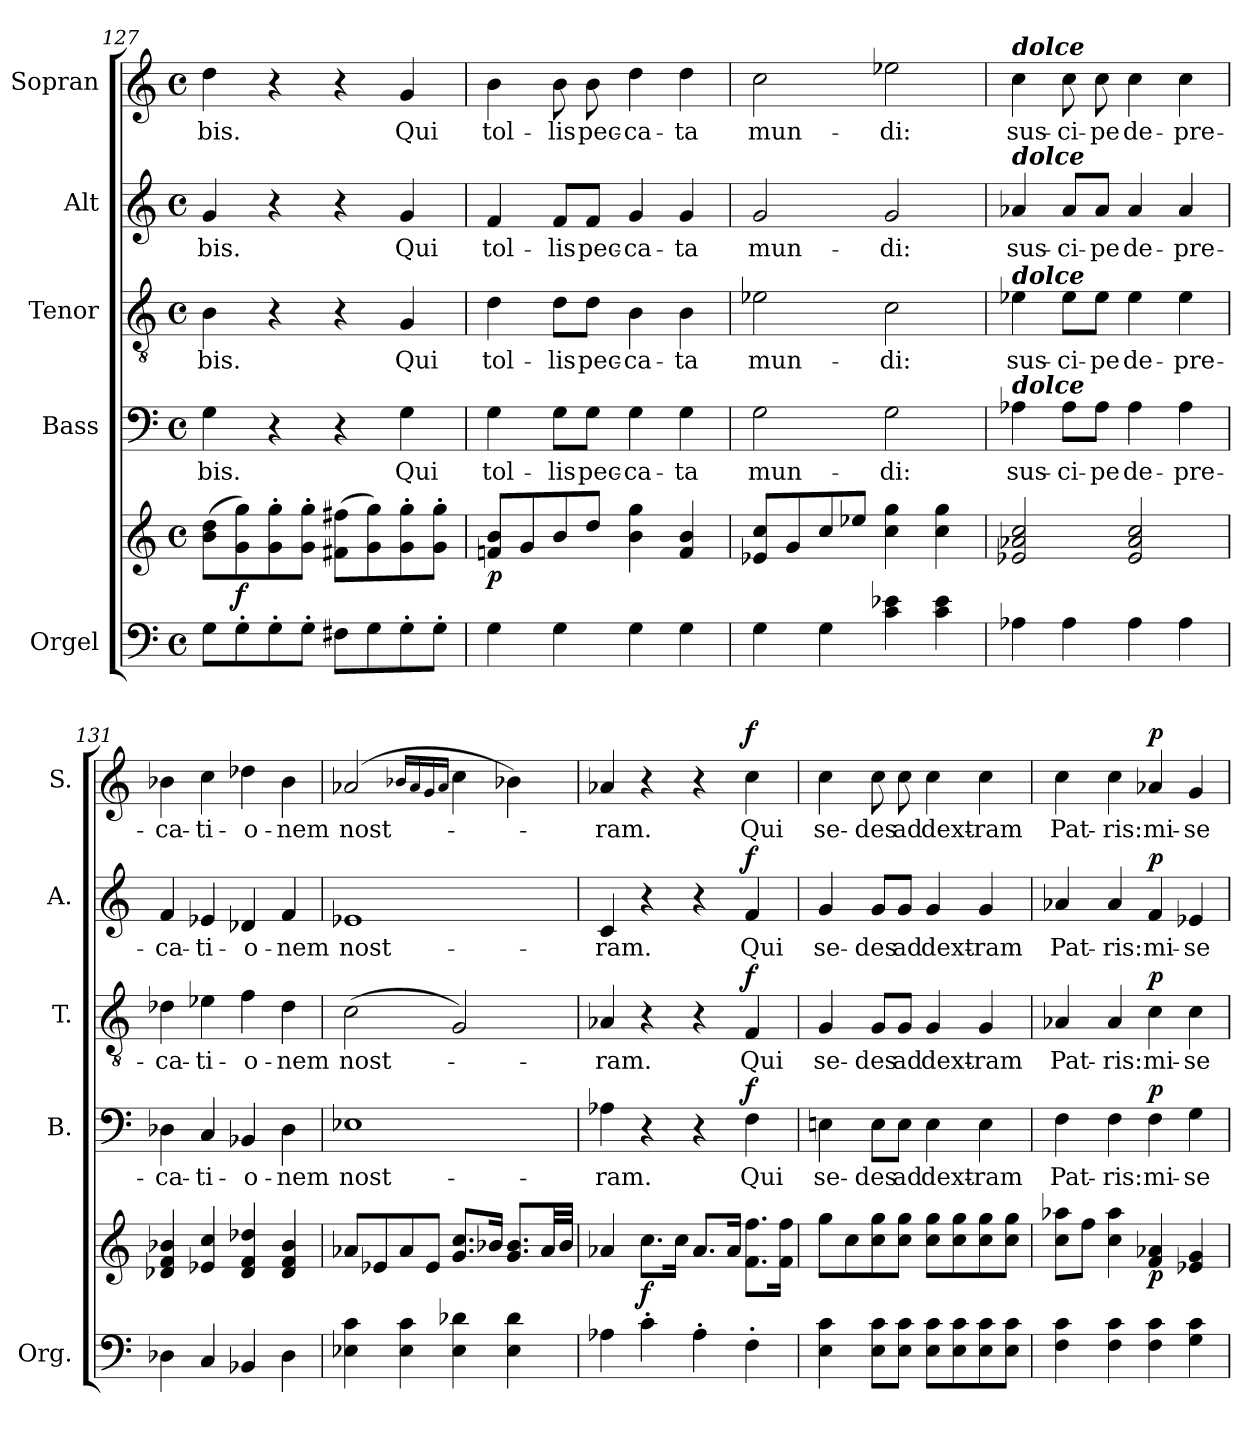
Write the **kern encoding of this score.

**kern	**kern	**dynam	**kern	**text	**dynam	**kern	**text	**dynam	**kern	**text	**dynam	**kern	**text	**dynam
*part5	*part5	*part5	*part4	*part4	*part4	*part3	*part3	*part3	*part2	*part2	*part2	*part1	*part1	*part1
*staff6	*staff5	*staff5/6	*staff4	*staff4	*staff4	*staff3	*staff3	*staff3	*staff2	*staff2	*staff2	*staff1	*staff1	*staff1
*I"Orgel	*	*	*I"Bass	*	*	*I"Tenor	*	*	*I"Alt	*	*	*I"Sopran	*	*
*I'Org.	*	*	*I'B.	*	*	*I'T.	*	*	*I'A.	*	*	*I'S.	*	*
*clefF4	*clefG2	*	*clefF4	*	*	*clefGv2	*	*	*clefG2	*	*	*clefG2	*	*
*k[]	*k[]	*	*k[]	*	*	*k[]	*	*	*k[]	*	*	*k[]	*	*
*C:	*C:	*	*C:	*	*	*C:	*	*	*C:	*	*	*C:	*	*
*M4/4	*M4/4	*	*M4/4	*	*	*M4/4	*	*	*M4/4	*	*	*M4/4	*	*
*met(c)	*met(c)	*	*met(c)	*	*	*met(c)	*	*	*met(c)	*	*	*met(c)	*	*
=127	=127	=127	=127	=127	=127	=127	=127	=127	=127	=127	=127	=127	=127	=127
!	!	!	!	!LO:LY:b	!	!	!LO:LY:b	!	!	!LO:LY:b	!	!	!LO:LY:b	!
8G\L	(>8b\ 8dd\L	.	4G\	-bis.	.	4B\	-bis.	.	4g/	-bis.	.	4dd\	-bis.	.
!	!	!LO:DY:b	!	!	!	!	!	!	!	!	!	!	!	!
8G'>\	8g\ 8gg\)	f	.	.	.	.	.	.	.	.	.	.	.	.
8G'>\	8g\'> 8gg\'>	.	4r	.	.	4r	.	.	4r	.	.	4r	.	.
8G'>\J	8g\'> 8gg\'>J	.	.	.	.	.	.	.	.	.	.	.	.	.
8F#X\L	(>8f#X\ 8ff#X\L	.	4r	.	.	4r	.	.	4r	.	.	4r	.	.
8G\	8g\ 8gg\)	.	.	.	.	.	.	.	.	.	.	.	.	.
!	!	!	!	!LO:LY:b	!	!	!LO:LY:b	!	!	!LO:LY:b	!	!	!LO:LY:b	!
8G'>\	8g\'> 8gg\'>	.	4G\	Qui	.	4G/	Qui	.	4g/	Qui	.	4g/	Qui	.
8G'>\J	8g\'> 8gg\'>J	.	.	.	.	.	.	.	.	.	.	.	.	.
=128	=128	=128	=128	=128	=128	=128	=128	=128	=128	=128	=128	=128	=128	=128
!	!	!LO:DY:b	!	!LO:LY:b	!	!	!LO:LY:b	!	!	!LO:LY:b	!	!	!LO:LY:b	!
4G\	8fn/ 8b/L	p	4G\	tol-	.	4d\	tol-	.	4f/	tol-	.	4b\	tol-	.
.	8g/	.	.	.	.	.	.	.	.	.	.	.	.	.
!	!	!	!	!LO:LY:b	!	!	!LO:LY:b	!	!	!LO:LY:b	!	!	!LO:LY:b	!
4G\	8b/	.	8G\L	-lis	.	8d\L	-lis	.	8f/L	-lis	.	8b\	-lis	.
!	!	!	!	!LO:LY:b	!	!	!LO:LY:b	!	!	!LO:LY:b	!	!	!LO:LY:b	!
.	8dd/J	.	8G\J	pec-	.	8d\J	pec-	.	8f/J	pec-	.	8b\	pec-	.
!	!	!	!	!LO:LY:b	!	!	!LO:LY:b	!	!	!LO:LY:b	!	!	!LO:LY:b	!
4G\	4b\ 4gg\	.	4G\	-ca-	.	4B\	-ca-	.	4g/	-ca-	.	4dd\	-ca-	.
!	!	!	!	!LO:LY:b	!	!	!LO:LY:b	!	!	!LO:LY:b	!	!	!LO:LY:b	!
4G\	4f/ 4b/	.	4G\	-ta	.	4B\	-ta	.	4g/	-ta	.	4dd\	-ta	.
=129	=129	=129	=129	=129	=129	=129	=129	=129	=129	=129	=129	=129	=129	=129
!	!	!	!	!LO:LY:b	!	!	!LO:LY:b	!	!	!LO:LY:b	!	!	!LO:LY:b	!
4G\	8e-X/ 8cc/L	.	2G\	mun-	.	2e-X\	mun-	.	2g/	mun-	.	2cc\	mun-	.
.	8g/	.	.	.	.	.	.	.	.	.	.	.	.	.
4G\	8cc/	.	.	.	.	.	.	.	.	.	.	.	.	.
.	8ee-X/J	.	.	.	.	.	.	.	.	.	.	.	.	.
!	!	!	!	!LO:LY:b	!	!	!LO:LY:b	!	!	!LO:LY:b	!	!	!LO:LY:b	!
4c\ 4e-X\	4cc\ 4gg\	.	2G\	-di:	.	2c\	-di:	.	2g/	-di:	.	2ee-X\	-di:	.
4c\ 4e-\	4cc\ 4gg\	.	.	.	.	.	.	.	.	.	.	.	.	.
!!LO:PB:g=z
=130	=130	=130	=130	=130	=130	=130	=130	=130	=130	=130	=130	=130	=130	=130
!	!	!	!	!	!	!	!	!	!	!	!	!LO:TX:a:Bi:t=dolce	!	!
!	!	!	!	!	!	!	!	!	!LO:TX:a:Bi:t=dolce	!	!	!	!	!
!	!	!	!	!	!	!LO:TX:a:Bi:t=dolce	!	!	!	!	!	!	!	!
!	!	!	!LO:TX:a:Bi:t=dolce	!	!	!	!	!	!	!	!	!	!	!
!	!	!	!	!LO:LY:b	!	!	!LO:LY:b	!	!	!LO:LY:b	!	!	!LO:LY:b	!
4A-X\	2e-X/ 2a-X/ 2cc/	.	4A-X\	sus-	.	4e-X\	sus-	.	4a-X/	sus-	.	4cc\	sus-	.
!	!	!	!	!LO:LY:b	!	!	!LO:LY:b	!	!	!LO:LY:b	!	!	!LO:LY:b	!
4A-\	.	.	8A-\L	-ci-	.	8e-\L	-ci-	.	8a-/L	-ci-	.	8cc\	-ci-	.
!	!	!	!	!LO:LY:b	!	!	!LO:LY:b	!	!	!LO:LY:b	!	!	!LO:LY:b	!
.	.	.	8A-\J	-pe	.	8e-\J	-pe	.	8a-/J	-pe	.	8cc\	-pe	.
!	!	!	!	!LO:LY:b	!	!	!LO:LY:b	!	!	!LO:LY:b	!	!	!LO:LY:b	!
4A-\	2e-/ 2a-/ 2cc/	.	4A-\	de-	.	4e-\	de-	.	4a-/	de-	.	4cc\	de-	.
!	!	!	!	!LO:LY:b	!	!	!LO:LY:b	!	!	!LO:LY:b	!	!	!LO:LY:b	!
4A-\	.	.	4A-\	-pre-	.	4e-\	-pre-	.	4a-/	-pre-	.	4cc\	-pre-	.
=131	=131	=131	=131	=131	=131	=131	=131	=131	=131	=131	=131	=131	=131	=131
!	!	!	!	!LO:LY:b	!	!	!LO:LY:b	!	!	!LO:LY:b	!	!	!LO:LY:b	!
4D-X\	4d-X/ 4f/ 4b-X/	.	4D-X\	-ca-	.	4d-X\	-ca-	.	4f/	-ca-	.	4b-X\	-ca-	.
!	!	!	!	!LO:LY:b	!	!	!LO:LY:b	!	!	!LO:LY:b	!	!	!LO:LY:b	!
4C/	4e-X/ 4cc/	.	4C/	-ti-	.	4e-X\	-ti-	.	4e-X/	-ti-	.	4cc\	-ti-	.
!	!	!	!	!LO:LY:b	!	!	!LO:LY:b	!	!	!LO:LY:b	!	!	!LO:LY:b	!
4BB-X/	4d-/ 4f/ 4dd-X/	.	4BB-X/	-o-	.	4f\	-o-	.	4d-X/	-o-	.	4dd-X\	-o-	.
!	!	!	!	!LO:LY:b	!	!	!LO:LY:b	!	!	!LO:LY:b	!	!	!LO:LY:b	!
4D-\	4d-/ 4f/ 4b-/	.	4D-\	-nem	.	4d-\	-nem	.	4f/	-nem	.	4b-\	-nem	.
=132	=132	=132	=132	=132	=132	=132	=132	=132	=132	=132	=132	=132	=132	=132
!	!	!	!	!LO:LY:b	!	!	!LO:LY:b	!	!	!LO:LY:b	!	!	!LO:LY:b	!
4E-X\ 4c\	8a-X/L	.	1E-X	nost-	.	(>2c\	nost-	.	1e-X	nost-	.	(2a-X/	nost-	.
.	8e-X/	.	.	.	.	.	.	.	.	.	.	.	.	.
4E-\ 4c\	8a-/	.	.	.	.	.	.	.	.	.	.	.	.	.
.	8e-/J	.	.	.	.	.	.	.	.	.	.	.	.	.
.	.	.	.	.	.	.	.	.	.	.	.	16qb-X/LL	.	.
.	.	.	.	.	.	.	.	.	.	.	.	16qa-/	.	.
.	.	.	.	.	.	.	.	.	.	.	.	16qg/	.	.
.	.	.	.	.	.	.	.	.	.	.	.	16qa-/JJ	.	.
4E-\ 4d-X\	8.g/ 8.cc/L	.	.	.	.	2G/)	.	.	.	.	.	4cc\	.	.
.	16b-X/Jk	.	.	.	.	.	.	.	.	.	.	.	.	.
4E-\ 4d-\	8.g/ 8.b-/L	.	.	.	.	.	.	.	.	.	.	4b-\)	.	.
.	32a-/LL	.	.	.	.	.	.	.	.	.	.	.	.	.
.	32b-/JJJ	.	.	.	.	.	.	.	.	.	.	.	.	.
=133	=133	=133	=133	=133	=133	=133	=133	=133	=133	=133	=133	=133	=133	=133
!	!	!	!	!LO:LY:b	!	!	!LO:LY:b	!	!	!LO:LY:b	!	!	!LO:LY:b	!
4A-X\	4a-X/	.	4A-X\	-ram.	.	4A-X/	-ram.	.	4c/	-ram.	.	4a-X/	-ram.	.
!	!	!LO:DY:b	!	!	!	!	!	!	!	!	!	!	!	!
4c'>\	8.cc\L	f	4r	.	.	4r	.	.	4r	.	.	4r	.	.
.	16cc\Jk	.	.	.	.	.	.	.	.	.	.	.	.	.
4A-'>\	8.a-/L	.	4r	.	.	4r	.	.	4r	.	.	4r	.	.
.	16a-/Jk	.	.	.	.	.	.	.	.	.	.	.	.	.
!	!	!	!	!LO:LY:b	!LO:DY:a	!	!LO:LY:b	!LO:DY:a	!	!LO:LY:b	!LO:DY:a	!	!LO:LY:b	!LO:DY:a
4F'>\	8.f\ 8.ff\L	.	4F\	Qui	f	4F/	Qui	f	4f/	Qui	f	4cc\	Qui	f
.	16f\ 16ff\Jk	.	.	.	.	.	.	.	.	.	.	.	.	.
=134	=134	=134	=134	=134	=134	=134	=134	=134	=134	=134	=134	=134	=134	=134
!	!	!	!	!LO:LY:b	!	!	!LO:LY:b	!	!	!LO:LY:b	!	!	!LO:LY:b	!
4E\ 4c\	8gg\L	.	4En\	se-	.	4G/	se-	.	4g/	se-	.	4cc\	se-	.
.	8cc\	.	.	.	.	.	.	.	.	.	.	.	.	.
!	!	!	!	!LO:LY:b	!	!	!LO:LY:b	!	!	!LO:LY:b	!	!	!LO:LY:b	!
8E\ 8c\L	8cc\ 8gg\	.	8E\L	-des	.	8G/L	-des	.	8g/L	-des	.	8cc\	-des	.
!	!	!	!	!LO:LY:b	!	!	!LO:LY:b	!	!	!LO:LY:b	!	!	!LO:LY:b	!
8E\ 8c\J	8cc\ 8gg\J	.	8E\J	ad	.	8G/J	ad	.	8g/J	ad	.	8cc\	ad	.
!	!	!	!	!LO:LY:b	!	!	!LO:LY:b	!	!	!LO:LY:b	!	!	!LO:LY:b	!
8E\ 8c\L	8cc\ 8gg\L	.	4E\	dext-	.	4G/	dext-	.	4g/	dext-	.	4cc\	dext-	.
8E\ 8c\	8cc\ 8gg\	.	.	.	.	.	.	.	.	.	.	.	.	.
!	!	!	!	!LO:LY:b	!	!	!LO:LY:b	!	!	!LO:LY:b	!	!	!LO:LY:b	!
8E\ 8c\	8cc\ 8gg\	.	4E\	-ram	.	4G/	-ram	.	4g/	-ram	.	4cc\	-ram	.
8E\ 8c\J	8cc\ 8gg\J	.	.	.	.	.	.	.	.	.	.	.	.	.
!!LO:LB:g=z
=135	=135	=135	=135	=135	=135	=135	=135	=135	=135	=135	=135	=135	=135	=135
!	!	!	!	!LO:LY:b	!	!	!LO:LY:b	!	!	!LO:LY:b	!	!	!LO:LY:b	!
4F\ 4c\	8cc\ 8aa-X\L	.	4F\	Pat-	.	4A-X/	Pat-	.	4a-X/	Pat-	.	4cc\	Pat-	.
.	8ff\J	.	.	.	.	.	.	.	.	.	.	.	.	.
!	!	!	!	!LO:LY:b	!	!	!LO:LY:b	!	!	!LO:LY:b	!	!	!LO:LY:b	!
4F\ 4c\	4cc\ 4aa-\	.	4F\	-ris:	.	4A-/	-ris:	.	4a-/	-ris:	.	4cc\	-ris:	.
!	!	!LO:DY:b	!	!LO:LY:b	!LO:DY:a	!	!LO:LY:b	!LO:DY:a	!	!LO:LY:b	!LO:DY:a	!	!LO:LY:b	!LO:DY:a
4F\ 4c\	4f/ 4a-X/	p	4F\	mi-	p	4c\	mi-	p	4f/	mi-	p	4a-X/	mi-	p
!	!	!	!	!LO:LY:b	!	!	!LO:LY:b	!	!	!LO:LY:b	!	!	!LO:LY:b	!
4G\ 4c\	4e-X/ 4g/	.	4G\	-se-	.	4c\	-se-	.	4e-X/	-se-	.	4g/	-se-	.
=	=	=	=	=	=	=	=	=	=	=	=	=	=	=
*-	*-	*-	*-	*-	*-	*-	*-	*-	*-	*-	*-	*-	*-	*-
